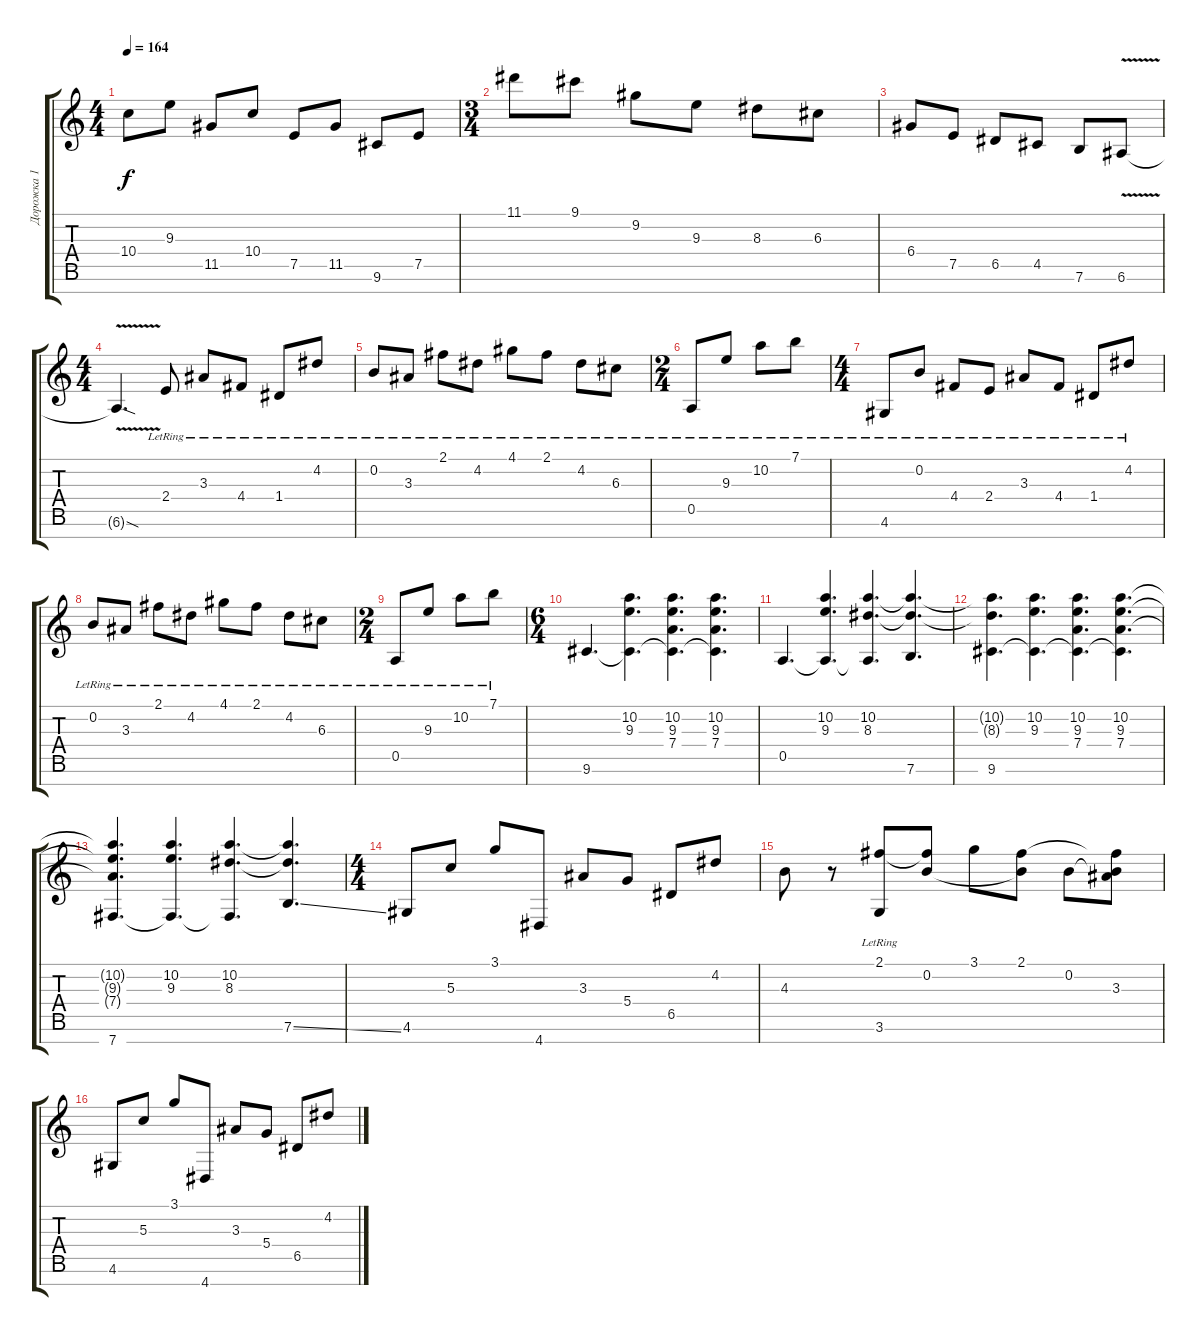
\track ("Дорожка 1" "Дорожка 1") {instrument electricguitarjazz}
\staff {score tabs}
\tuning (E4 B3 G3 D3 A2 E2 B1) {hide}
\ts (4 4)
\tempo 164
\clef g2
\ks c
10.4{t}.8{dy f} 9.3.8 11.5.8 10.4.8 7.5.8 11.5.8 9.6.8 7.5.8 |
\ts (3 4)
11.1.8 9.1.8 9.2.8 9.3.8 8.3.8 6.3.8 |
6.4.8 7.5.8 6.5.8 4.5.8 7.6.8 6.6{v}.8 |
\ts (4 4)
6.6{sod t}.4{d} 2.4{lr}.8{volume 12 instrument electricguitarjazz} 3.3{lr}.8 4.4{lr}.8 1.4{lr}.8 4.2{lr}.8 |
0.2{lr}.8 3.3{lr}.8 2.1{lr}.8 4.2{lr}.8 4.1{lr}.8 2.1{lr}.8 4.2{lr}.8 6.3{lr}.8 |
\ts (2 4)
0.5{lr}.8 9.3{lr}.8 10.2{lr}.8 7.1{lr}.8 |
\ts (4 4)
4.6{lr}.8 0.2{lr}.8 4.4{lr}.8 2.4{lr}.8 3.3{lr}.8 4.4{lr}.8 1.4{lr}.8 4.2{lr}.8 |
0.2{lr}.8 3.3{lr}.8 2.1{lr}.8 4.2{lr}.8 4.1{lr}.8 2.1{lr}.8 4.2{lr}.8 6.3{lr}.8 |
\ts (2 4)
0.5{lr}.8 9.3{lr}.8 10.2{lr}.8 7.1{lr}.8 |
\ts (6 4)
9.6.4{d} (10.2 9.3 9.6{t}).4{d} (10.2 9.3 7.4 9.6{t}).4{d} (10.2 9.3 7.4 9.6{t}).4{d} |
0.5.4{d} (10.2 9.3 0.5{t}).4{d} (10.2 8.3 0.5{t}).4{d} (10.2{t} 8.3{t} 7.6).4{d} |
(10.2{t} 8.3{t} 9.6).4{d} (10.2 9.3 9.6{t}).4{d} (10.2 9.3 7.4 9.6{t}).4{d} (10.2 9.3 7.4 9.6{t}).4{d} |
(10.2{t} 9.3{t} 7.4{t} 7.7).4{d} (10.2 9.3 7.7{t}).4{d} (10.2 8.3 7.7{t}).4{d} (10.2{t} 8.3{t} 7.6{ss}).4{d} |
\ts (4 4)
4.6.8 5.3.8 3.1.8 4.7.8 3.3.8 5.4.8 6.5.8 4.2.8 |
4.3.8 r.8 (2.1 3.6{lr}).8 (2.1{t} 0.2).8 3.1.8 (2.1 0.2{t}).8 0.2.8 (2.1{t} 0.2{t} 3.3).8 |
4.6.8 5.3.8 3.1.8 4.7.8 3.3.8 5.4.8 6.5.8 4.2.8
